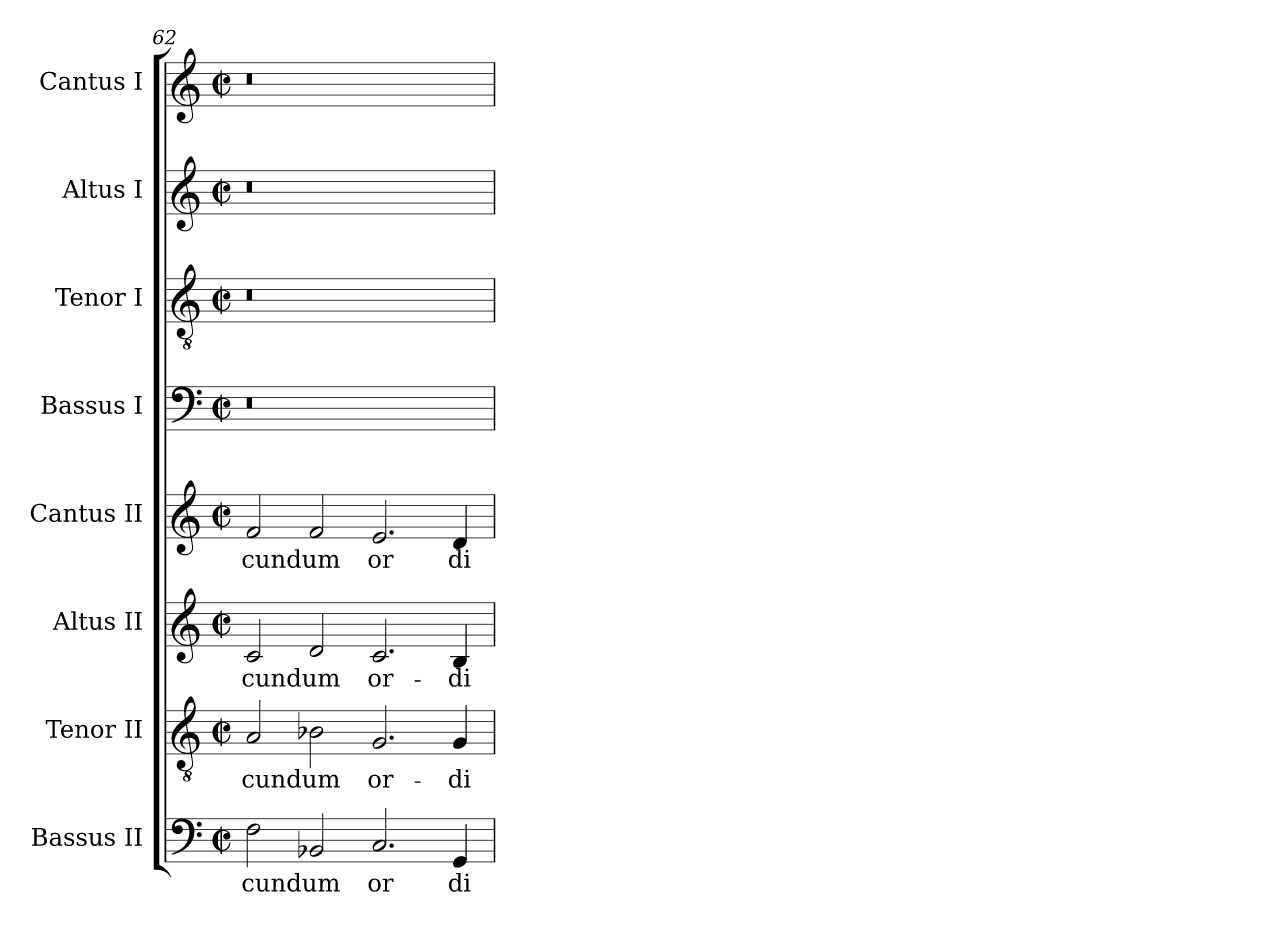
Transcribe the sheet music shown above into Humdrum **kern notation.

**kern	**text	**kern	**text	**kern	**text	**kern	**text	**kern	**kern	**kern	**kern
*part8	*part8	*part7	*part7	*part6	*part6	*part5	*part5	*part4	*part3	*part2	*part1
*staff8	*staff8	*staff7	*staff7	*staff6	*staff6	*staff5	*staff5	*staff4	*staff3	*staff2	*staff1
*I"Bassus II	*	*I"Tenor II	*	*I"Altus II	*	*I"Cantus II	*	*I"Bassus I	*I"Tenor I	*I"Altus I	*I"Cantus I
*clefF4	*	*clefGv2	*	*clefG2	*	*clefG2	*	*clefF4	*clefGv2	*clefG2	*clefG2
*M2/2	*	*M2/2	*	*M2/2	*	*M2/2	*	*M2/2	*M2/2	*M2/2	*M2/2
*met(c|)	*	*met(c|)	*	*met(c|)	*	*met(c|)	*	*met(c|)	*met(c|)	*met(c|)	*met(c|)
=62	=62	=62	=62	=62	=62	=62	=62	=62	=62	=62	=62
!	!LO:LY:b	!	!LO:LY:b	!	!LO:LY:b	!	!LO:LY:b	!	!	!	!
2F\	cundum	2A/	-cundum	2c/	-cundum	2f/	cundum	0r	0r	0r	0r
2BB-X/	.	2B-X\	.	2d/	.	2f/	.	.	.	.	.
!	!LO:LY:b:cj	!	!LO:LY:b:cj	!	!LO:LY:b:cj	!	!LO:LY:b:cj	!	!	!	!
2.C/	or	2.G/	or-	2.c/	or-	2.e/	or	.	.	.	.
!	!LO:LY:b:cj	!	!LO:LY:b:cj	!	!LO:LY:b:cj	!	!LO:LY:b:cj	!	!	!	!
4GG/	di	4G/	-di	4B/	-di	4d/	di	.	.	.	.
=	=	=	=	=	=	=	=	=	=	=	=
*-	*-	*-	*-	*-	*-	*-	*-	*-	*-	*-	*-
